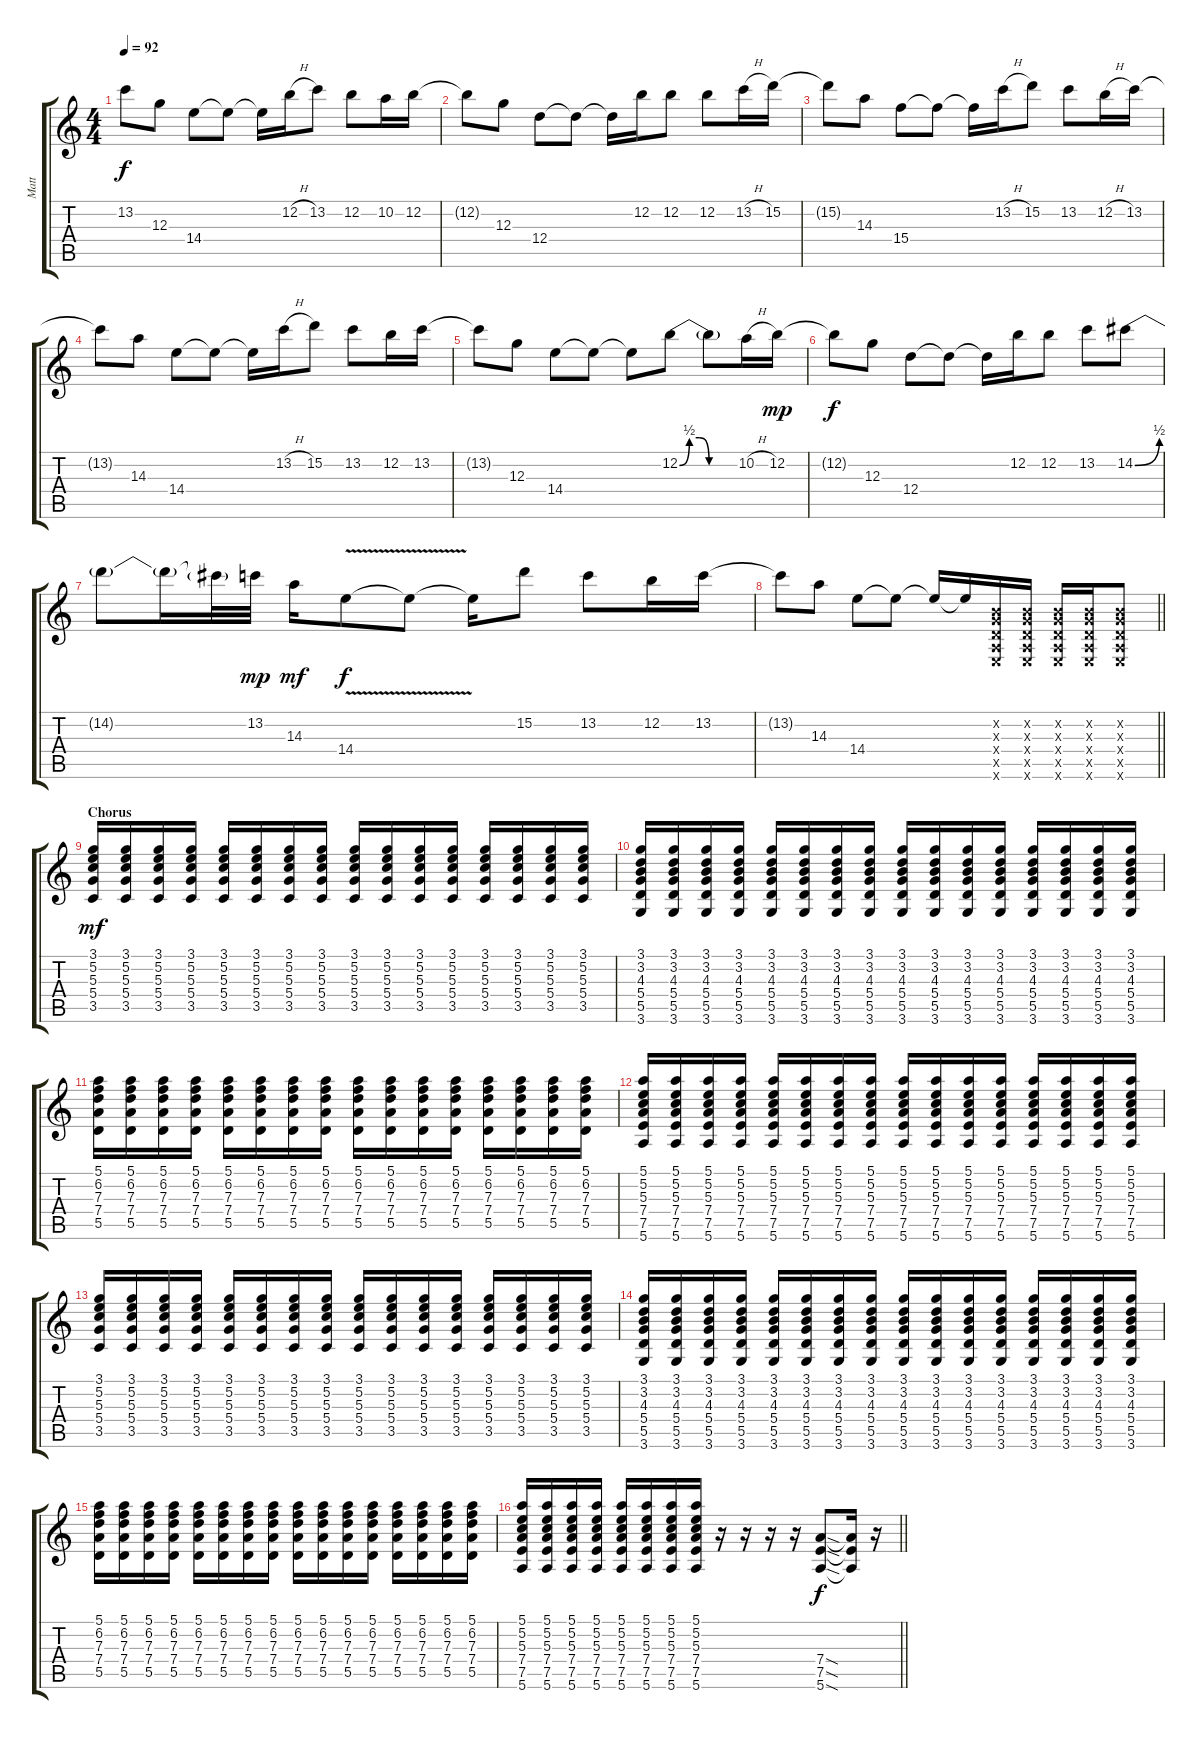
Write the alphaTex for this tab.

\track ("Matt" "Matt") {instrument distortionguitar}
\staff {score tabs}
\tuning (E4 B3 G3 D3 A2 E2) {hide}
\ts (4 4)
\tempo 92
\clef g2
\ks c
13.2.8{dy f balance 10} 12.3.8 14.4.8 14.4{t}.8 14.4{t}.16 12.2{h}.16 13.2.8 12.2.8 10.2.16 12.2.16 |
12.2{t}.8 12.3.8 12.4.8 12.4{t}.8 12.4{t}.16 12.2.16 12.2.8 12.2.8 13.2{h}.16 15.2.16 |
15.2{t}.8 14.3.8 15.4.8 15.4{t}.8 15.4{t}.16 13.2{h}.16 15.2.8 13.2.8 12.2{h}.16 13.2.16 |
13.2{t}.8 14.3.8 14.4.8 14.4{t}.8 14.4{t}.16 13.2{h}.16 15.2.8 13.2.8 12.2.16 13.2.16 |
13.2{t}.8 12.3.8 14.4.8 14.4{t}.8 14.4{t}.8 12.2{be (custom 0 0 10 2 20 2 30 0 60 0)}.8 12.2{t}.8 10.2{h}.16 12.2.16{dy mp} |
12.2{t}.8{dy f} 12.3.8 12.4.8 12.4{t}.8 12.4{t}.16 12.2.16 12.2.8 13.2.8 14.2{be (bend 0 0 60 2)}.8 |
14.2{t}.8 14.2{t}.16 14.2{t}.32 13.2.32{dy mp} 14.3.16{dy mf} 14.4{v}.8{dy f} 14.4{t}.8 14.4{t}.16 15.2.8 13.2.8 12.2.16 13.2.16 |
\barLineRight lightlight
13.2{t}.8 14.3.8 14.4.8 14.4{t}.8 14.4{t}.16 14.4{t}.16 (0.2{x} 0.3{x} 0.4{x} 0.5{x} 0.6{x}).16{instrument distortionguitar} (0.2{x} 0.3{x} 0.4{x} 0.5{x} 0.6{x}).16 (0.2{x} 0.3{x} 0.4{x} 0.5{x} 0.6{x}).16 (0.2{x} 0.3{x} 0.4{x} 0.5{x} 0.6{x}).16 (0.2{x} 0.3{x} 0.4{x} 0.5{x} 0.6{x}).8 |
\section ("" "Chorus")
(3.1 5.2 5.3 5.4 3.5).16{dy mf volume 13} (3.1 5.2 5.3 5.4 3.5).16 (3.1 5.2 5.3 5.4 3.5).16 (3.1 5.2 5.3 5.4 3.5).16 (3.1 5.2 5.3 5.4 3.5).16 (3.1 5.2 5.3 5.4 3.5).16 (3.1 5.2 5.3 5.4 3.5).16 (3.1 5.2 5.3 5.4 3.5).16 (3.1 5.2 5.3 5.4 3.5).16 (3.1 5.2 5.3 5.4 3.5).16 (3.1 5.2 5.3 5.4 3.5).16 (3.1 5.2 5.3 5.4 3.5).16 (3.1 5.2 5.3 5.4 3.5).16 (3.1 5.2 5.3 5.4 3.5).16 (3.1 5.2 5.3 5.4 3.5).16 (3.1 5.2 5.3 5.4 3.5).16 |
(3.1 3.2 4.3 5.4 5.5 3.6).16 (3.1 3.2 4.3 5.4 5.5 3.6).16 (3.1 3.2 4.3 5.4 5.5 3.6).16 (3.1 3.2 4.3 5.4 5.5 3.6).16 (3.1 3.2 4.3 5.4 5.5 3.6).16 (3.1 3.2 4.3 5.4 5.5 3.6).16 (3.1 3.2 4.3 5.4 5.5 3.6).16 (3.1 3.2 4.3 5.4 5.5 3.6).16 (3.1 3.2 4.3 5.4 5.5 3.6).16 (3.1 3.2 4.3 5.4 5.5 3.6).16 (3.1 3.2 4.3 5.4 5.5 3.6).16 (3.1 3.2 4.3 5.4 5.5 3.6).16 (3.1 3.2 4.3 5.4 5.5 3.6).16 (3.1 3.2 4.3 5.4 5.5 3.6).16 (3.1 3.2 4.3 5.4 5.5 3.6).16 (3.1 3.2 4.3 5.4 5.5 3.6).16 |
(5.1 6.2 7.3 7.4 5.5).16 (5.1 6.2 7.3 7.4 5.5).16 (5.1 6.2 7.3 7.4 5.5).16 (5.1 6.2 7.3 7.4 5.5).16 (5.1 6.2 7.3 7.4 5.5).16 (5.1 6.2 7.3 7.4 5.5).16 (5.1 6.2 7.3 7.4 5.5).16 (5.1 6.2 7.3 7.4 5.5).16 (5.1 6.2 7.3 7.4 5.5).16 (5.1 6.2 7.3 7.4 5.5).16 (5.1 6.2 7.3 7.4 5.5).16 (5.1 6.2 7.3 7.4 5.5).16 (5.1 6.2 7.3 7.4 5.5).16 (5.1 6.2 7.3 7.4 5.5).16 (5.1 6.2 7.3 7.4 5.5).16 (5.1 6.2 7.3 7.4 5.5).16 |
(5.1 5.2 5.3 7.4 7.5 5.6).16 (5.1 5.2 5.3 7.4 7.5 5.6).16 (5.1 5.2 5.3 7.4 7.5 5.6).16 (5.1 5.2 5.3 7.4 7.5 5.6).16 (5.1 5.2 5.3 7.4 7.5 5.6).16 (5.1 5.2 5.3 7.4 7.5 5.6).16 (5.1 5.2 5.3 7.4 7.5 5.6).16 (5.1 5.2 5.3 7.4 7.5 5.6).16 (5.1 5.2 5.3 7.4 7.5 5.6).16 (5.1 5.2 5.3 7.4 7.5 5.6).16 (5.1 5.2 5.3 7.4 7.5 5.6).16 (5.1 5.2 5.3 7.4 7.5 5.6).16 (5.1 5.2 5.3 7.4 7.5 5.6).16 (5.1 5.2 5.3 7.4 7.5 5.6).16 (5.1 5.2 5.3 7.4 7.5 5.6).16 (5.1 5.2 5.3 7.4 7.5 5.6).16 |
(3.1 5.2 5.3 5.4 3.5).16 (3.1 5.2 5.3 5.4 3.5).16 (3.1 5.2 5.3 5.4 3.5).16 (3.1 5.2 5.3 5.4 3.5).16 (3.1 5.2 5.3 5.4 3.5).16 (3.1 5.2 5.3 5.4 3.5).16 (3.1 5.2 5.3 5.4 3.5).16 (3.1 5.2 5.3 5.4 3.5).16 (3.1 5.2 5.3 5.4 3.5).16 (3.1 5.2 5.3 5.4 3.5).16 (3.1 5.2 5.3 5.4 3.5).16 (3.1 5.2 5.3 5.4 3.5).16 (3.1 5.2 5.3 5.4 3.5).16 (3.1 5.2 5.3 5.4 3.5).16 (3.1 5.2 5.3 5.4 3.5).16 (3.1 5.2 5.3 5.4 3.5).16 |
(3.1 3.2 4.3 5.4 5.5 3.6).16 (3.1 3.2 4.3 5.4 5.5 3.6).16 (3.1 3.2 4.3 5.4 5.5 3.6).16 (3.1 3.2 4.3 5.4 5.5 3.6).16 (3.1 3.2 4.3 5.4 5.5 3.6).16 (3.1 3.2 4.3 5.4 5.5 3.6).16 (3.1 3.2 4.3 5.4 5.5 3.6).16 (3.1 3.2 4.3 5.4 5.5 3.6).16 (3.1 3.2 4.3 5.4 5.5 3.6).16 (3.1 3.2 4.3 5.4 5.5 3.6).16 (3.1 3.2 4.3 5.4 5.5 3.6).16 (3.1 3.2 4.3 5.4 5.5 3.6).16 (3.1 3.2 4.3 5.4 5.5 3.6).16 (3.1 3.2 4.3 5.4 5.5 3.6).16 (3.1 3.2 4.3 5.4 5.5 3.6).16 (3.1 3.2 4.3 5.4 5.5 3.6).16 |
(5.1 6.2 7.3 7.4 5.5).16 (5.1 6.2 7.3 7.4 5.5).16 (5.1 6.2 7.3 7.4 5.5).16 (5.1 6.2 7.3 7.4 5.5).16 (5.1 6.2 7.3 7.4 5.5).16 (5.1 6.2 7.3 7.4 5.5).16 (5.1 6.2 7.3 7.4 5.5).16 (5.1 6.2 7.3 7.4 5.5).16 (5.1 6.2 7.3 7.4 5.5).16 (5.1 6.2 7.3 7.4 5.5).16 (5.1 6.2 7.3 7.4 5.5).16 (5.1 6.2 7.3 7.4 5.5).16 (5.1 6.2 7.3 7.4 5.5).16 (5.1 6.2 7.3 7.4 5.5).16 (5.1 6.2 7.3 7.4 5.5).16 (5.1 6.2 7.3 7.4 5.5).16 |
\barLineRight lightlight
(5.1 5.2 5.3 7.4 7.5 5.6).16 (5.1 5.2 5.3 7.4 7.5 5.6).16 (5.1 5.2 5.3 7.4 7.5 5.6).16 (5.1 5.2 5.3 7.4 7.5 5.6).16 (5.1 5.2 5.3 7.4 7.5 5.6).16 (5.1 5.2 5.3 7.4 7.5 5.6).16 (5.1 5.2 5.3 7.4 7.5 5.6).16 (5.1 5.2 5.3 7.4 7.5 5.6).16 r.16 r.16 r.16 r.16 (7.4{sod} 7.5{sod} 5.6{sod}).8{dy f} (7.4{t} 7.5{t} 5.6{t}).16 r.16
